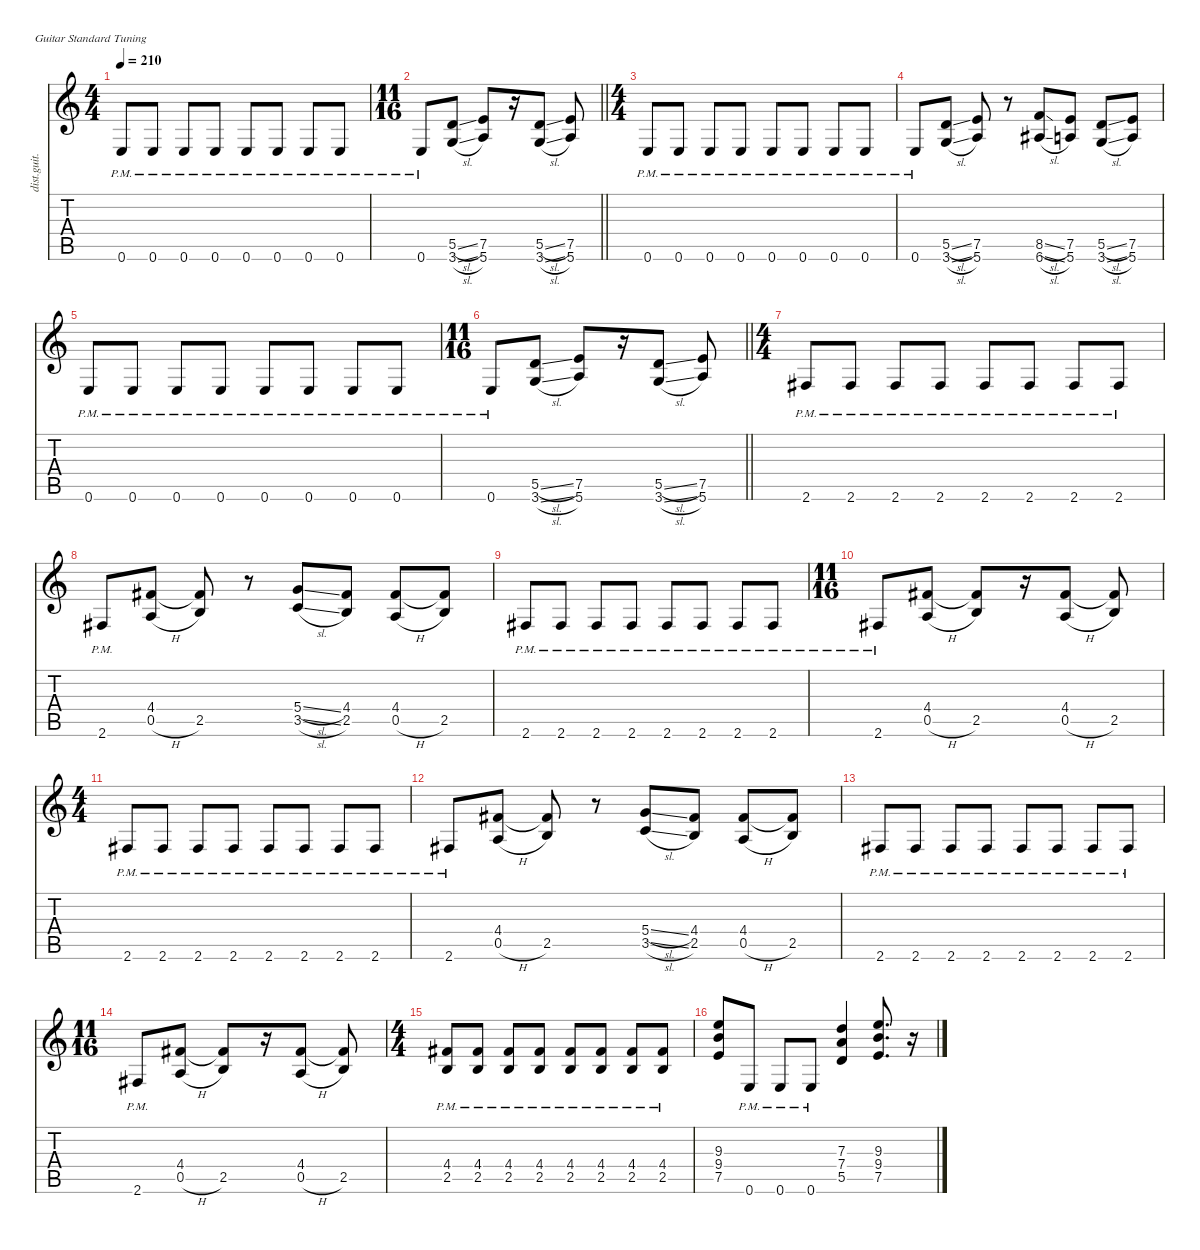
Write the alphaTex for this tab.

\defaultSystemsLayout 4
\hideDynamics
\bracketExtendMode nobrackets
\otherSystemsTrackNameOrientation horizontal
\track ("James Hetfield" "dist.guit.") {instrument distortionguitar}
\staff {score tabs}
\tuning (E4 B3 G3 D3 A2 E2)
\ts (4 4)
\tempo 210
\clef g2
\ks c
0.6{pm}.8{dy fff} 0.6{pm}.8 0.6{pm}.8 0.6{pm}.8 0.6{pm}.8 0.6{pm}.8 0.6{pm}.8 0.6{pm}.8 |
\ts (11 16)
\beaming (8 2 2 2 2)
\barLineRight lightlight
0.6{pm}.8 (5.5{sl} 3.6{sl}).8 (7.5 5.6).8 r.16 (5.5{sl} 3.6{sl}).8 (7.5 5.6).8{dy f} |
\ts (4 4)
\beaming (8 2 2 2 2)
0.6{pm}.8{dy fff} 0.6{pm}.8 0.6{pm}.8 0.6{pm}.8 0.6{pm}.8 0.6{pm}.8 0.6{pm}.8 0.6{pm}.8 |
0.6{pm}.8 (5.5{sl} 3.6{sl}).8 (7.5 5.6).8 r.8 (8.5{sl} 6.6{sl acc #}).8 (7.5 5.6).8 (5.5{sl} 3.6{sl}).8 (7.5 5.6).8{dy f} |
0.6{pm}.8{dy fff} 0.6{pm}.8 0.6{pm}.8 0.6{pm}.8 0.6{pm}.8 0.6{pm}.8 0.6{pm}.8 0.6{pm}.8 |
\ts (11 16)
\beaming (8 2 2 2 2)
\barLineRight lightlight
0.6{pm}.8 (5.5{sl} 3.6{sl}).8 (7.5 5.6).8 r.16 (5.5{sl} 3.6{sl}).8 (7.5 5.6).8{dy f} |
\ts (4 4)
\beaming (8 2 2 2 2)
2.6{pm acc #}.8{dy fff} 2.6{pm acc #}.8 2.6{pm acc #}.8 2.6{pm acc #}.8 2.6{pm acc #}.8 2.6{pm acc #}.8 2.6{pm acc #}.8 2.6{pm acc #}.8 |
2.6{pm acc #}.8 (4.4{acc #} 0.5{h}).8 (4.4{t acc #} 2.5).8{dy f} r.8 (5.4{sl} 3.5{sl}).8 (4.4{acc #} 2.5).8{dy fff} (4.4{acc #} 0.5{h}).8 (4.4{t acc #} 2.5).8{dy f} |
2.6{pm acc #}.8{dy fff} 2.6{pm acc #}.8 2.6{pm acc #}.8 2.6{pm acc #}.8 2.6{pm acc #}.8 2.6{pm acc #}.8 2.6{pm acc #}.8 2.6{pm acc #}.8 |
\ts (11 16)
\beaming (8 2 2 2 2)
2.6{pm acc #}.8 (4.4{acc #} 0.5{h}).8 (4.4{t acc #} 2.5).8{dy f} r.16 (4.4{acc #} 0.5{h}).8{dy fff} (4.4{t acc #} 2.5).8{dy f} |
\ts (4 4)
\beaming (8 2 2 2 2)
2.6{pm acc #}.8{dy fff} 2.6{pm acc #}.8 2.6{pm acc #}.8 2.6{pm acc #}.8 2.6{pm acc #}.8 2.6{pm acc #}.8 2.6{pm acc #}.8 2.6{pm acc #}.8 |
2.6{pm acc #}.8 (4.4{acc #} 0.5{h}).8 (4.4{t acc #} 2.5).8{dy f} r.8 (5.4{sl} 3.5{sl}).8 (4.4{acc #} 2.5).8{dy fff} (4.4{acc #} 0.5{h}).8 (4.4{t acc #} 2.5).8{dy f} |
2.6{pm acc #}.8{dy fff} 2.6{pm acc #}.8 2.6{pm acc #}.8 2.6{pm acc #}.8 2.6{pm acc #}.8 2.6{pm acc #}.8 2.6{pm acc #}.8 2.6{pm acc #}.8 |
\ts (11 16)
\beaming (8 2 2 2 2)
2.6{pm acc #}.8 (4.4{acc #} 0.5{h}).8 (4.4{t acc #} 2.5).8{dy f} r.16 (4.4{acc #} 0.5{h}).8{dy fff} (4.4{t acc #} 2.5).8{dy f} |
\ts (4 4)
\beaming (8 2 2 2 2)
(4.4{pm acc #} 2.5{pm}).8 (4.4{pm acc #} 2.5{pm}).8 (4.4{pm acc #} 2.5{pm}).8 (4.4{pm acc #} 2.5{pm}).8 (4.4{pm acc #} 2.5{pm}).8 (4.4{pm acc #} 2.5{pm}).8 (4.4{pm acc #} 2.5{pm}).8 (4.4{pm acc #} 2.5{pm}).8 |
(9.3 9.4 7.5).8{dy fff} 0.6{pm}.8 0.6{pm}.8 0.6{pm}.8 (7.3 7.4 5.5).4 (9.3 9.4 7.5).8{d} r.16
